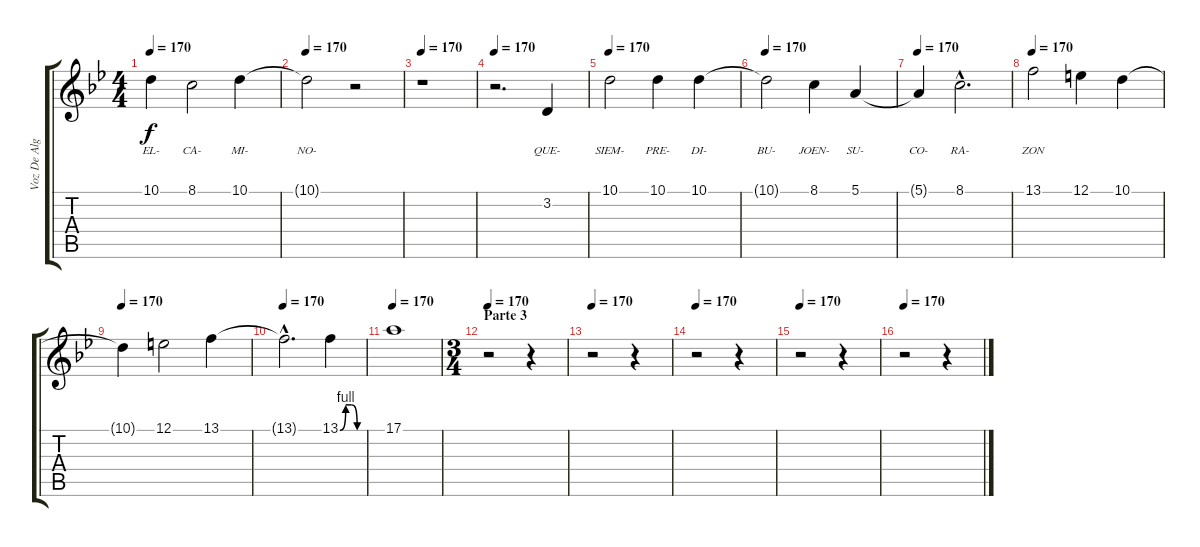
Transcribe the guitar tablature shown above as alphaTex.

\track ("Voz De Alguien Afinado" "Voz De Alg") {instrument clarinet}
\staff {score tabs}
\tuning (E4 B3 G3 D3 A2 E2) {hide}
\ts (4 4)
\tempo 170
\clef g2
\ks gminor
10.1{t}.4{lyrics (0 "EL-") lyrics (1 "") lyrics (2 "") lyrics (3 "") lyrics (4 "") dy f} 8.1.2{lyrics (0 "CA-") lyrics (1 "") lyrics (2 "") lyrics (3 "") lyrics (4 "")} 10.1.4{lyrics (0 "MI-") lyrics (1 "") lyrics (2 "") lyrics (3 "") lyrics (4 "")} |
\tempo 170
10.1{t}.2{lyrics (0 "NO-") lyrics (1 "") lyrics (2 "") lyrics (3 "") lyrics (4 "")} r.2 |
\tempo 170
r.1 |
\tempo 170
r.2{d} 3.2.4{lyrics (0 "QUE-") lyrics (1 "") lyrics (2 "") lyrics (3 "") lyrics (4 "")} |
\tempo 170
10.1.2{lyrics (0 "SIEM-") lyrics (1 "") lyrics (2 "") lyrics (3 "") lyrics (4 "")} 10.1.4{lyrics (0 "PRE-") lyrics (1 "") lyrics (2 "") lyrics (3 "") lyrics (4 "")} 10.1.4{lyrics (0 "DI-") lyrics (1 "") lyrics (2 "") lyrics (3 "") lyrics (4 "")} |
\tempo 170
10.1{t}.2{lyrics (0 "BU-") lyrics (1 "") lyrics (2 "") lyrics (3 "") lyrics (4 "")} 8.1.4{lyrics (0 "JOEN-") lyrics (1 "") lyrics (2 "") lyrics (3 "") lyrics (4 "")} 5.1.4{lyrics (0 "SU-") lyrics (1 "") lyrics (2 "") lyrics (3 "") lyrics (4 "")} |
\tempo 170
5.1{t}.4{lyrics (0 "CO-") lyrics (1 "") lyrics (2 "") lyrics (3 "") lyrics (4 "")} 8.1{hac}.2{d lyrics (0 "RA-") lyrics (1 "") lyrics (2 "") lyrics (3 "") lyrics (4 "")} |
\tempo 170
13.1.2{lyrics (0 "ZON") lyrics (1 "") lyrics (2 "") lyrics (3 "") lyrics (4 "")} 12.1.4 10.1.4 |
\tempo 170
10.1{t}.4 12.1.2 13.1.4 |
\tempo 170
13.1{hac t}.2{d} 13.1{be (custom 0 0 15 4 30 4 45 0 60 0)}.4 |
\tempo 170
17.1.1 |
\ts (3 4)
\section ("" "Parte 3")
\tempo 170
r.2 r.4 |
\tempo 170
r.2 r.4 |
\tempo 170
r.2 r.4 |
\tempo 170
r.2 r.4 |
\tempo 170
r.2 r.4
